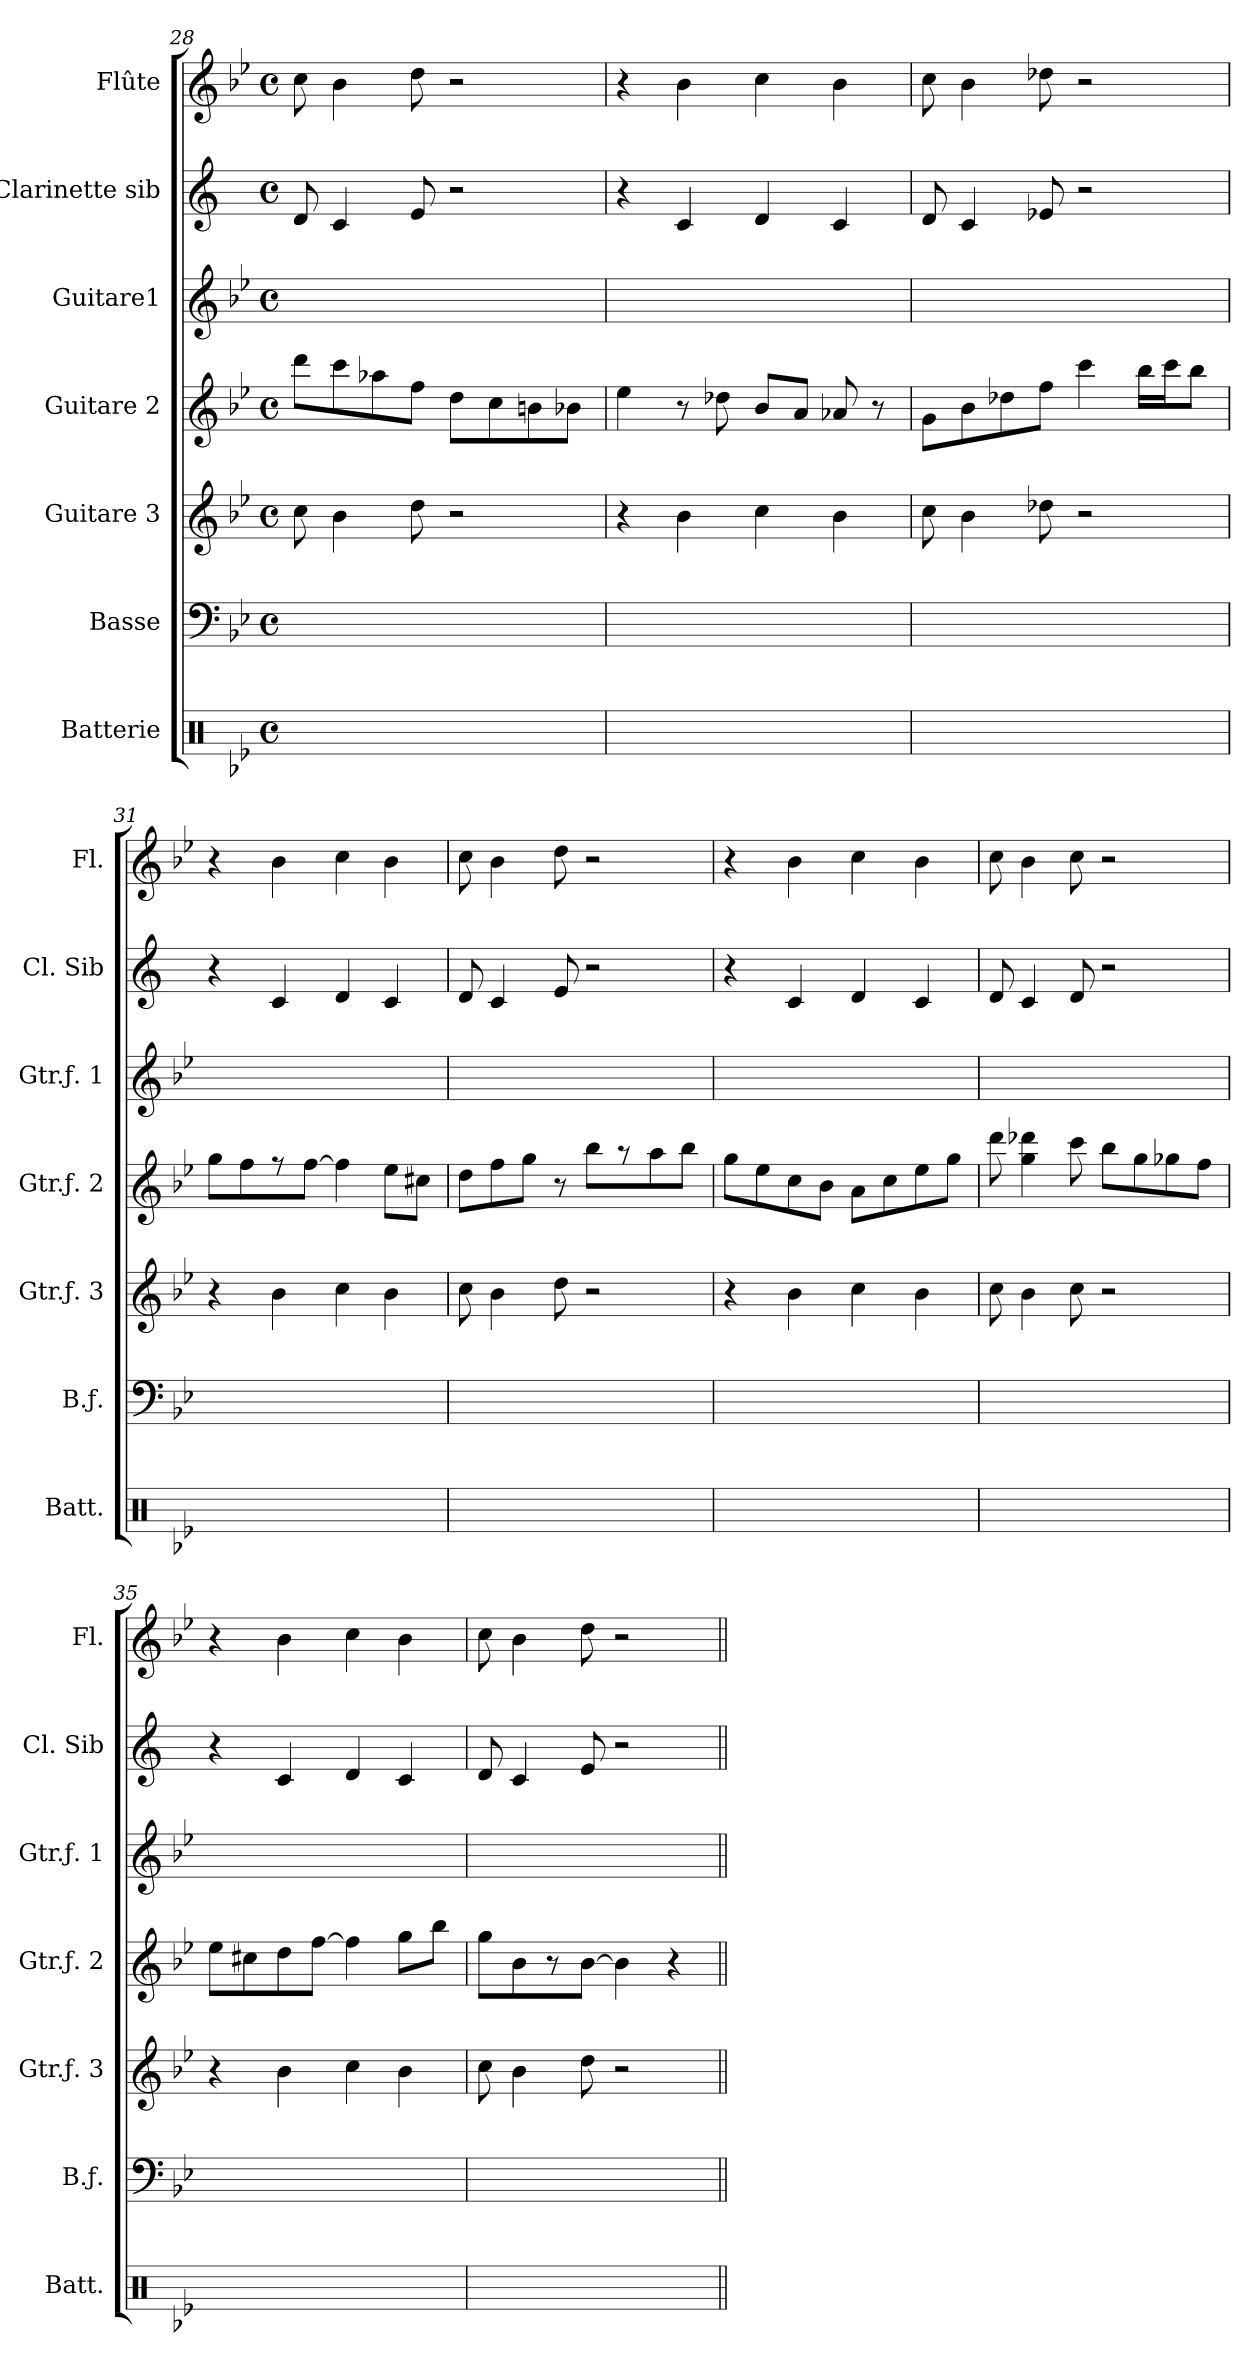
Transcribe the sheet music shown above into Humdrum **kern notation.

**kern	**kern	**kern	**kern	**kern	**kern	**kern
*part7	*part6	*part5	*part4	*part3	*part2	*part1
*staff7	*staff6	*staff5	*staff4	*staff3	*staff2	*staff1
*I"Batterie	*I"Basse	*I"Guitare 3	*I"Guitare  2	*I"Guitare1	*I"Clarinette sib	*I"Flûte
*I'Batt.	*I'B.ƒ.	*I'Gtr.ƒ. 3	*I'Gtr.ƒ. 2	*I'Gtr.ƒ. 1	*I'Cl. Sib	*I'Fl.
*clefX	*clefF4	*clefG2	*clefG2	*clefG2	*clefG2	*clefG2
*	*ITrd7c12	*ITrd7c12	*ITrd7c12	*ITrd7c12	*ITrd1c2	*
*k[b-e-]	*k[b-e-]	*k[b-e-]	*k[b-e-]	*k[b-e-]	*k[b-e-]	*k[b-e-]
*B-:	*B-:	*B-:	*B-:	*B-:	*B-:	*B-:
*M4/4	*M4/4	*M4/4	*M4/4	*M4/4	*M4/4	*M4/4
*met(c)	*met(c)	*met(c)	*met(c)	*met(c)	*met(c)	*met(c)
=28	=28	=28	=28	=28	=28	=28
1Rffyy	1Cyy	8c\	8dd\L	1Cyy	8c/	8cc\
.	.	4B-\	8cc\	.	4B-/	4b-\
.	.	.	8a-X\	.	.	.
.	.	8d\	8f\J	.	8d/	8dd\
.	.	2r	8d\L	.	2r	2r
.	.	.	8c\	.	.	.
.	.	.	8Bn\	.	.	.
.	.	.	8B-X\J	.	.	.
!!LO:PB:g=z
=29	=29	=29	=29	=29	=29	=29
1Rffyy	1Cyy	4r	4e-\	1Cyy	4r	4r
.	.	4B-\	8r	.	4B-/	4b-\
.	.	.	8d-X\	.	.	.
.	.	4c\	8B-/L	.	4c/	4cc\
.	.	.	8A/J	.	.	.
.	.	4B-\	8A-X/	.	4B-/	4b-\
.	.	.	8r	.	.	.
=30	=30	=30	=30	=30	=30	=30
1Rffyy	1Cyy	8c\	8G\L	1Cyy	8c/	8cc\
.	.	4B-\	8B-\	.	4B-/	4b-\
.	.	.	8d-X\	.	.	.
.	.	8d-X\	8f\J	.	8d-X/	8dd-X\
.	.	2r	4cc\	.	2r	2r
.	.	.	16b-\LL	.	.	.
.	.	.	16cc\J	.	.	.
.	.	.	8b-\J	.	.	.
=31	=31	=31	=31	=31	=31	=31
1Rffyy	1Cyy	4r	8g\L	1Cyy	4r	4r
.	.	.	8f\	.	.	.
.	.	4B-\	8r	.	4B-/	4b-\
.	.	.	[8f\J	.	.	.
.	.	4c\	4f\]	.	4c/	4cc\
.	.	4B-\	8e-\L	.	4B-/	4b-\
.	.	.	8c#X\J	.	.	.
=32	=32	=32	=32	=32	=32	=32
1Rffyy	1Cyy	8c\	8d\L	1Cyy	8c/	8cc\
.	.	4B-\	8f\	.	4B-/	4b-\
.	.	.	8g\J	.	.	.
.	.	8d\	8r	.	8d/	8dd\
.	.	2r	8b-\L	.	2r	2r
.	.	.	8r	.	.	.
.	.	.	8a\	.	.	.
.	.	.	8b-\J	.	.	.
!!LO:PB:g=z
=33	=33	=33	=33	=33	=33	=33
1Rffyy	1Cyy	4r	8g\L	1Cyy	4r	4r
.	.	.	8e-\	.	.	.
.	.	4B-\	8c\	.	4B-/	4b-\
.	.	.	8B-\J	.	.	.
.	.	4c\	8A\L	.	4c/	4cc\
.	.	.	8c\	.	.	.
.	.	4B-\	8e-\	.	4B-/	4b-\
.	.	.	8g\J	.	.	.
=34	=34	=34	=34	=34	=34	=34
1Rffyy	1Cyy	8c\	8dd\	1Cyy	8c/	8cc\
.	.	4B-\	4g\ 4dd-X\	.	4B-/	4b-\
.	.	8c\	8cc\	.	8c/	8cc\
.	.	2r	8b-\L	.	2r	2r
.	.	.	8g\	.	.	.
.	.	.	8g-X\	.	.	.
.	.	.	8f\J	.	.	.
=35	=35	=35	=35	=35	=35	=35
1Rffyy	1Cyy	4r	8e-\L	1Cyy	4r	4r
.	.	.	8c#X\	.	.	.
.	.	4B-\	8d\	.	4B-/	4b-\
.	.	.	[8f\J	.	.	.
.	.	4c\	4f\]	.	4c/	4cc\
.	.	4B-\	8g\L	.	4B-/	4b-\
.	.	.	8b-\J	.	.	.
=36	=36	=36	=36	=36	=36	=36
1Rffyy	1Cyy	8c\	8g\L	1Cyy	8c/	8cc\
.	.	4B-\	8B-\	.	4B-/	4b-\
.	.	.	8r	.	.	.
.	.	8d\	[8B-\J	.	8d/	8dd\
.	.	2r	4B-\]	.	2r	2r
.	.	.	4r	.	.	.
=||	=||	=||	=||	=||	=||	=||
*-	*-	*-	*-	*-	*-	*-
